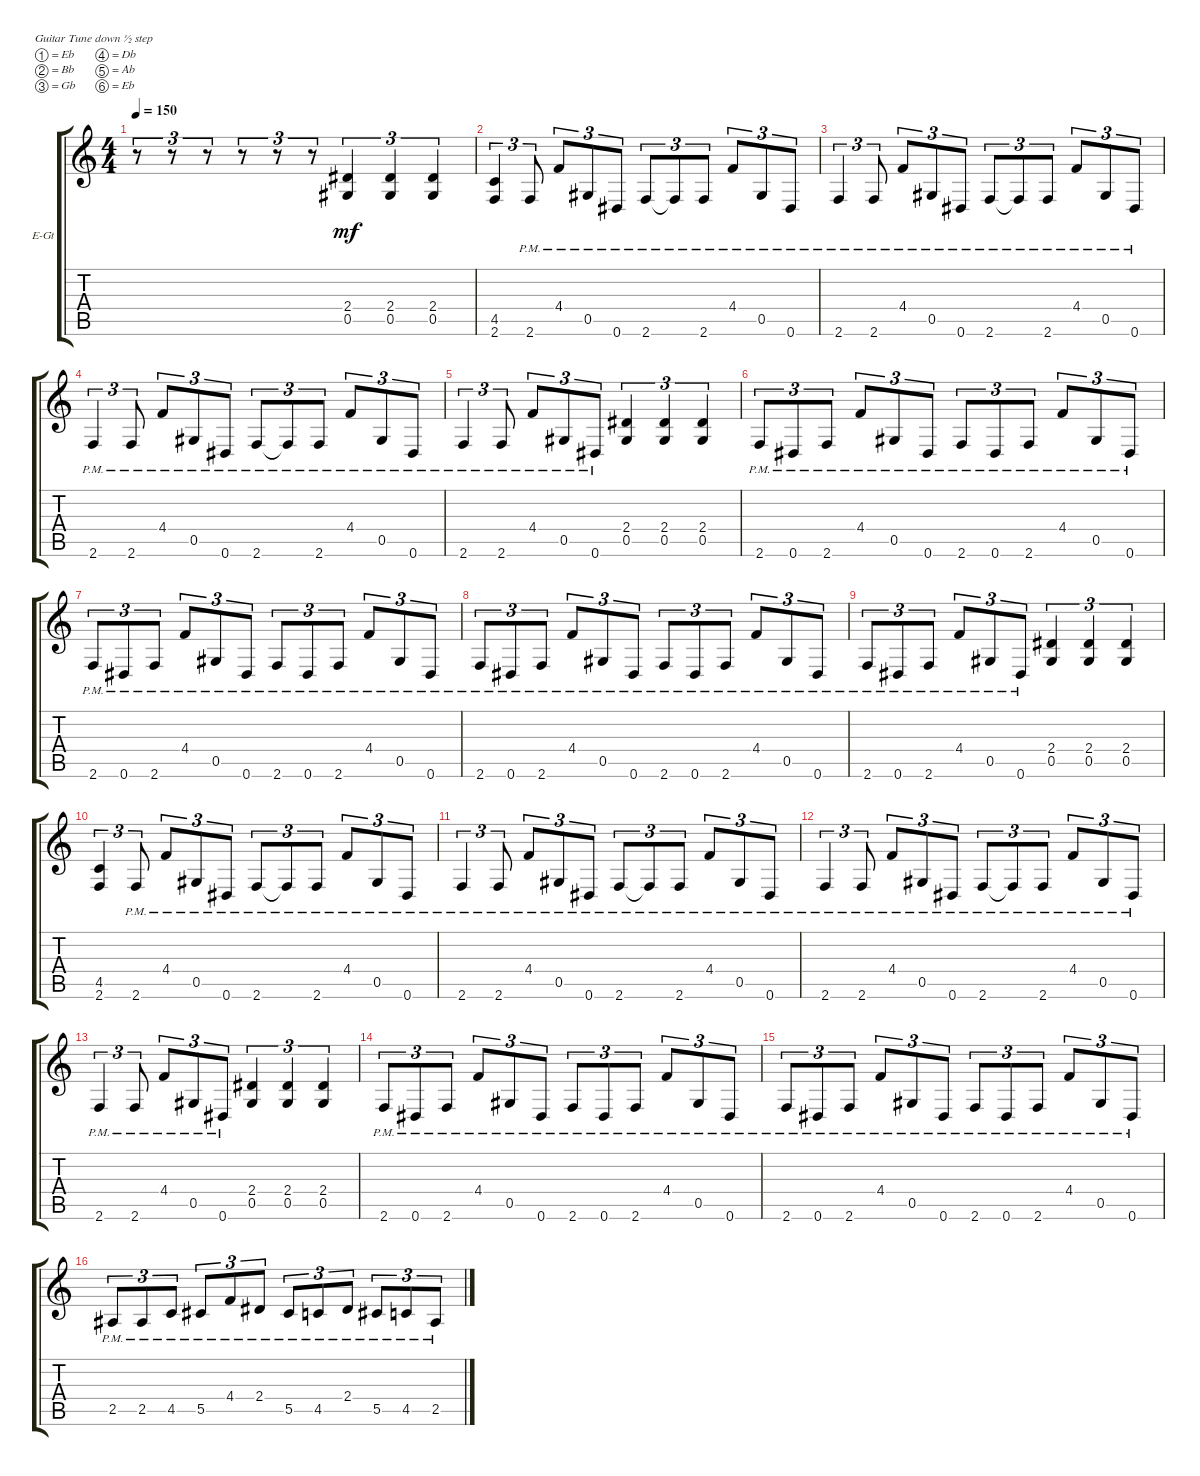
\bracketExtendMode groupsimilarinstruments
\firstSystemTrackNameOrientation horizontal
\otherSystemsTrackNameOrientation horizontal
\track ("left" "E-Gt") {instrument distortionguitar}
\staff {score tabs}
\tuning (Eb4 Bb3 Gb3 Db3 Ab2 Eb2)
\ts (4 4)
\tempo 150
\clef g2
\ks c
r.8{tu (3 2) dy mf instrument distortionguitar} r.8{tu (3 2)} r.8{tu (3 2)} r.8{tu (3 2)} r.8{tu (3 2)} r.8{tu (3 2)} (0.5 2.4).4{tu (3 2)} (0.5 2.4).4{tu (3 2)} (0.5 2.4).4{tu (3 2)} |
(2.6 4.5).4{tu (3 2)} 2.6{pm}.8{tu (3 2)} 4.4{pm}.8{tu (3 2)} 0.5{pm}.8{tu (3 2)} 0.6{pm}.8{tu (3 2)} 2.6{pm}.8{tu (3 2)} 2.6{pm t}.8{tu (3 2)} 2.6{pm}.8{tu (3 2)} 4.4{pm}.8{tu (3 2)} 0.5{pm}.8{tu (3 2)} 0.6{pm}.8{tu (3 2)} |
2.6{pm}.4{tu (3 2)} 2.6{pm}.8{tu (3 2)} 4.4{pm}.8{tu (3 2)} 0.5{pm}.8{tu (3 2)} 0.6{pm}.8{tu (3 2)} 2.6{pm}.8{tu (3 2)} 2.6{pm t}.8{tu (3 2)} 2.6{pm}.8{tu (3 2)} 4.4{pm}.8{tu (3 2)} 0.5{pm}.8{tu (3 2)} 0.6{pm}.8{tu (3 2)} |
2.6{pm}.4{tu (3 2)} 2.6{pm}.8{tu (3 2)} 4.4{pm}.8{tu (3 2)} 0.5{pm}.8{tu (3 2)} 0.6{pm}.8{tu (3 2)} 2.6{pm}.8{tu (3 2)} 2.6{pm t}.8{tu (3 2)} 2.6{pm}.8{tu (3 2)} 4.4{pm}.8{tu (3 2)} 0.5{pm}.8{tu (3 2)} 0.6{pm}.8{tu (3 2)} |
2.6{pm}.4{tu (3 2)} 2.6{pm}.8{tu (3 2)} 4.4{pm}.8{tu (3 2)} 0.5{pm}.8{tu (3 2)} 0.6{pm}.8{tu (3 2)} (0.5 2.4).4{tu (3 2)} (0.5 2.4).4{tu (3 2)} (0.5 2.4).4{tu (3 2)} |
2.6{pm}.8{tu (3 2)} 0.6{pm}.8{tu (3 2)} 2.6{pm}.8{tu (3 2)} 4.4{pm}.8{tu (3 2)} 0.5{pm}.8{tu (3 2)} 0.6{pm}.8{tu (3 2)} 2.6{pm}.8{tu (3 2)} 0.6{pm}.8{tu (3 2)} 2.6{pm}.8{tu (3 2)} 4.4{pm}.8{tu (3 2)} 0.5{pm}.8{tu (3 2)} 0.6{pm}.8{tu (3 2)} |
2.6{pm}.8{tu (3 2)} 0.6{pm}.8{tu (3 2)} 2.6{pm}.8{tu (3 2)} 4.4{pm}.8{tu (3 2)} 0.5{pm}.8{tu (3 2)} 0.6{pm}.8{tu (3 2)} 2.6{pm}.8{tu (3 2)} 0.6{pm}.8{tu (3 2)} 2.6{pm}.8{tu (3 2)} 4.4{pm}.8{tu (3 2)} 0.5{pm}.8{tu (3 2)} 0.6{pm}.8{tu (3 2)} |
2.6{pm}.8{tu (3 2)} 0.6{pm}.8{tu (3 2)} 2.6{pm}.8{tu (3 2)} 4.4{pm}.8{tu (3 2)} 0.5{pm}.8{tu (3 2)} 0.6{pm}.8{tu (3 2)} 2.6{pm}.8{tu (3 2)} 0.6{pm}.8{tu (3 2)} 2.6{pm}.8{tu (3 2)} 4.4{pm}.8{tu (3 2)} 0.5{pm}.8{tu (3 2)} 0.6{pm}.8{tu (3 2)} |
2.6{pm}.8{tu (3 2)} 0.6{pm}.8{tu (3 2)} 2.6{pm}.8{tu (3 2)} 4.4{pm}.8{tu (3 2)} 0.5{pm}.8{tu (3 2)} 0.6{pm}.8{tu (3 2)} (0.5 2.4).4{tu (3 2)} (0.5 2.4).4{tu (3 2)} (0.5 2.4).4{tu (3 2)} |
(2.6 4.5).4{tu (3 2)} 2.6{pm}.8{tu (3 2)} 4.4{pm}.8{tu (3 2)} 0.5{pm}.8{tu (3 2)} 0.6{pm}.8{tu (3 2)} 2.6{pm}.8{tu (3 2)} 2.6{pm t}.8{tu (3 2)} 2.6{pm}.8{tu (3 2)} 4.4{pm}.8{tu (3 2)} 0.5{pm}.8{tu (3 2)} 0.6{pm}.8{tu (3 2)} |
2.6{pm}.4{tu (3 2)} 2.6{pm}.8{tu (3 2)} 4.4{pm}.8{tu (3 2)} 0.5{pm}.8{tu (3 2)} 0.6{pm}.8{tu (3 2)} 2.6{pm}.8{tu (3 2)} 2.6{pm t}.8{tu (3 2)} 2.6{pm}.8{tu (3 2)} 4.4{pm}.8{tu (3 2)} 0.5{pm}.8{tu (3 2)} 0.6{pm}.8{tu (3 2)} |
2.6{pm}.4{tu (3 2)} 2.6{pm}.8{tu (3 2)} 4.4{pm}.8{tu (3 2)} 0.5{pm}.8{tu (3 2)} 0.6{pm}.8{tu (3 2)} 2.6{pm}.8{tu (3 2)} 2.6{pm t}.8{tu (3 2)} 2.6{pm}.8{tu (3 2)} 4.4{pm}.8{tu (3 2)} 0.5{pm}.8{tu (3 2)} 0.6{pm}.8{tu (3 2)} |
2.6{pm}.4{tu (3 2)} 2.6{pm}.8{tu (3 2)} 4.4{pm}.8{tu (3 2)} 0.5{pm}.8{tu (3 2)} 0.6{pm}.8{tu (3 2)} (0.5 2.4).4{tu (3 2)} (0.5 2.4).4{tu (3 2)} (0.5 2.4).4{tu (3 2)} |
2.6{pm}.8{tu (3 2)} 0.6{pm}.8{tu (3 2)} 2.6{pm}.8{tu (3 2)} 4.4{pm}.8{tu (3 2)} 0.5{pm}.8{tu (3 2)} 0.6{pm}.8{tu (3 2)} 2.6{pm}.8{tu (3 2)} 0.6{pm}.8{tu (3 2)} 2.6{pm}.8{tu (3 2)} 4.4{pm}.8{tu (3 2)} 0.5{pm}.8{tu (3 2)} 0.6{pm}.8{tu (3 2)} |
2.6{pm}.8{tu (3 2)} 0.6{pm}.8{tu (3 2)} 2.6{pm}.8{tu (3 2)} 4.4{pm}.8{tu (3 2)} 0.5{pm}.8{tu (3 2)} 0.6{pm}.8{tu (3 2)} 2.6{pm}.8{tu (3 2)} 0.6{pm}.8{tu (3 2)} 2.6{pm}.8{tu (3 2)} 4.4{pm}.8{tu (3 2)} 0.5{pm}.8{tu (3 2)} 0.6{pm}.8{tu (3 2)} |
2.5{pm}.8{tu (3 2)} 2.5{pm}.8{tu (3 2)} 4.5{pm}.8{tu (3 2)} 5.5{pm}.8{tu (3 2)} 4.4{pm}.8{tu (3 2)} 2.4{pm}.8{tu (3 2)} 5.5{pm}.8{tu (3 2)} 4.5{pm}.8{tu (3 2)} 2.4{pm}.8{tu (3 2)} 5.5{pm}.8{tu (3 2)} 4.5{pm}.8{tu (3 2)} 2.5{pm}.8{tu (3 2)}
